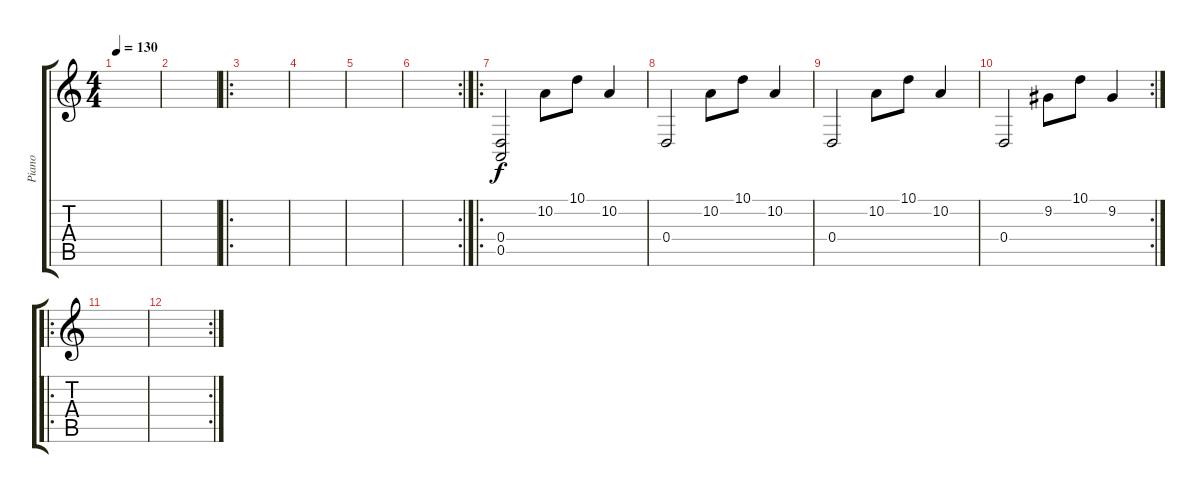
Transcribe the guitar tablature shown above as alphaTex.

\track ("Piano" "Piano") {instrument acousticgrandpiano}
\staff {score tabs}
\tuning (E4 B3 G3 D3 A2 E2) {hide}
\ts (4 4)
\tempo 130
\clef g2
\ks c
|
|
\ro
|
|
|
\rc 2
|
\ro
(0.4 0.5).2 10.2.8 10.1.8 10.2.4 |
0.4.2 10.2.8 10.1.8 10.2.4 |
0.4.2 10.2.8 10.1.8 10.2.4 |
\rc 2
0.4.2 9.2.8 10.1.8 9.2.4 |
\ro
|
\rc 2
